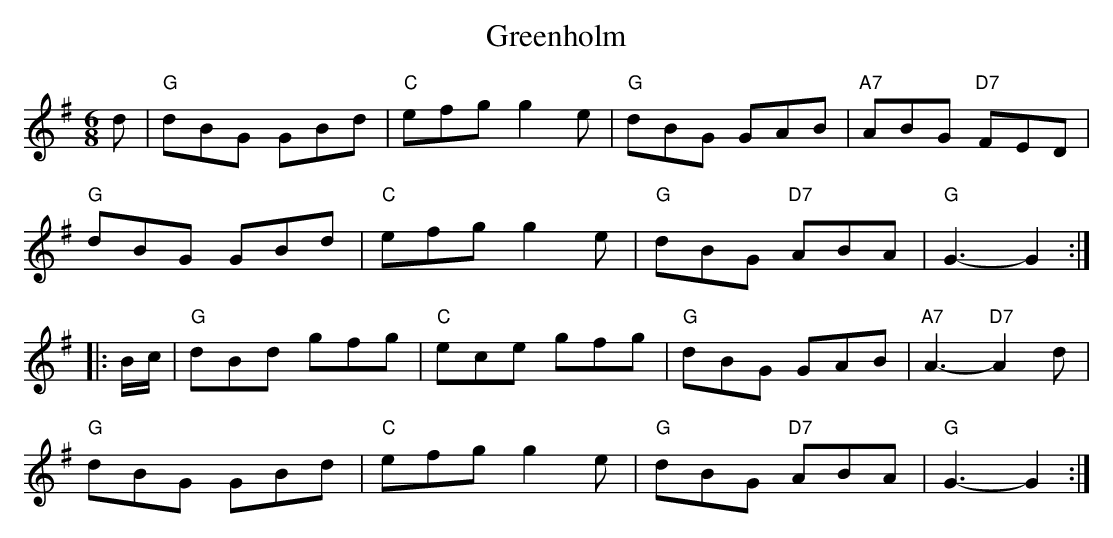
X:1
T:Greenholm
M:6/8
K:G
d|"G"dBG GBd|"C"efg g2e|"G"dBG GAB|"A7"ABG "D7"FED|
"G"dBG GBd|"C"efg g2e|"G"dBG "D7"ABA|"G"G3 -G2:|
|:B/2c/2|"G"dBd gfg|"C"ece gfg|"G"dBG GAB|"A7"A3 -"D7"A2d|
"G"dBG GBd|"C"efg g2e|"G"dBG "D7"ABA|"G"G3 -G2:|
